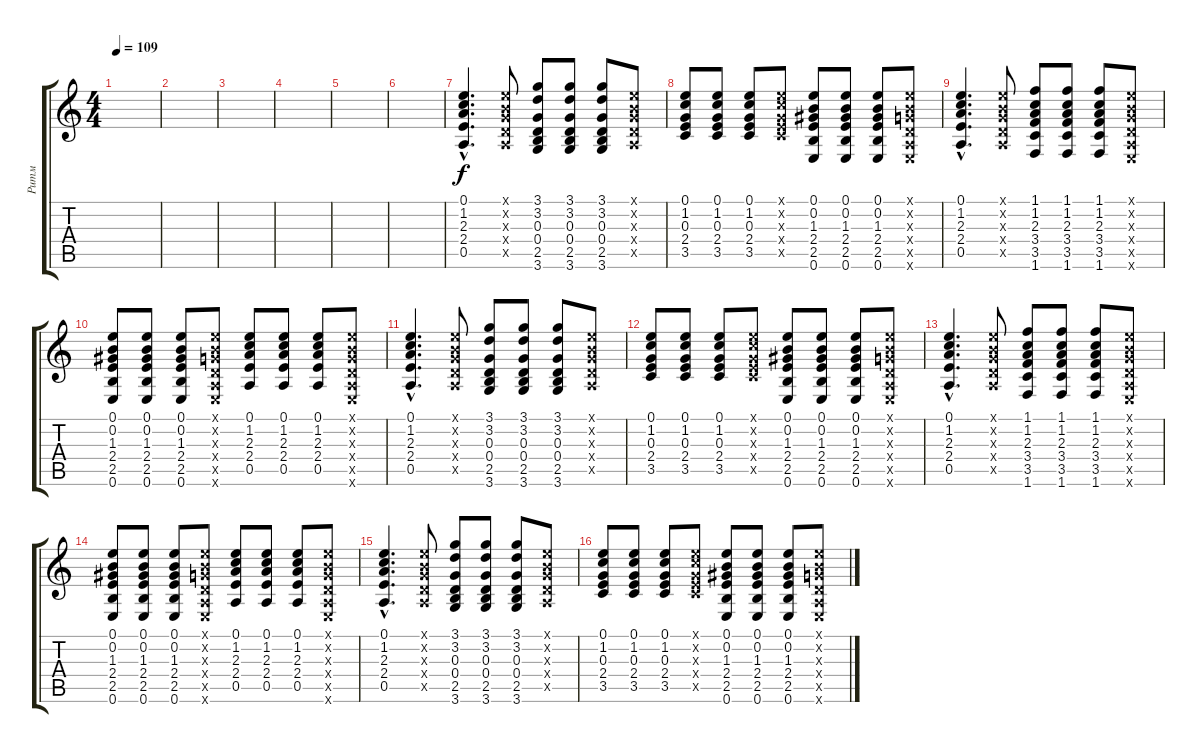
\track ("Ритм" "Ритм") {instrument acousticguitarsteel}
\staff {score tabs}
\tuning (E4 B3 G3 D3 A2 E2) {hide}
\ts (4 4)
\tempo 109
\clef g2
\ks c
|
|
|
|
|
|
(0.1{hac} 1.2{hac} 2.3{hac} 2.4{hac} 0.5{hac}).4{d} (0.1{x} 0.2{x} 0.3{x} 0.4{x} 0.5{x}).8 (3.1 3.2 0.3 0.4 2.5 3.6).8 (3.1 3.2 0.3 0.4 2.5 3.6).8 (3.1 3.2 0.3 0.4 2.5 3.6).8 (0.1{x} 0.2{x} 0.3{x} 0.4{x} 0.5{x}).8 |
(0.1 1.2 0.3 2.4 3.5).8 (0.1 1.2 0.3 2.4 3.5).8 (0.1 1.2 0.3 2.4 3.5).8 (0.1{x} 1.2{x} 0.3{x} 2.4{x} 3.5{x}).8 (0.1 0.2 1.3 2.4 2.5 0.6).8 (0.1 0.2 1.3 2.4 2.5 0.6).8 (0.1 0.2 1.3 2.4 2.5 0.6).8 (0.1{x} 0.2{x} 0.3{x} 0.4{x} 0.5{x} 0.6{x}).8 |
(0.1{hac} 1.2{hac} 2.3{hac} 2.4{hac} 0.5{hac}).4{d} (0.1{x} 0.2{x} 0.3{x} 0.4{x} 0.5{x}).8 (1.1 1.2 2.3 3.4 3.5 1.6).8 (1.1 1.2 2.3 3.4 3.5 1.6).8 (1.1 1.2 2.3 3.4 3.5 1.6).8 (0.1{x} 0.2{x} 0.3{x} 0.4{x} 0.5{x} 0.6{x}).8 |
(0.1 0.2 1.3 2.4 2.5 0.6).8 (0.1 0.2 1.3 2.4 2.5 0.6).8 (0.1 0.2 1.3 2.4 2.5 0.6).8 (0.1{x} 0.2{x} 0.3{x} 0.4{x} 0.5{x} 0.6{x}).8 (0.1 1.2 2.3 2.4 0.5).8 (0.1 1.2 2.3 2.4 0.5).8 (0.1 1.2 2.3 2.4 0.5).8 (0.1{x} 0.2{x} 0.3{x} 0.4{x} 0.5{x} 0.6{x}).8 |
(0.1{hac} 1.2{hac} 2.3{hac} 2.4{hac} 0.5{hac}).4{d} (0.1{x} 0.2{x} 0.3{x} 0.4{x} 0.5{x}).8 (3.1 3.2 0.3 0.4 2.5 3.6).8 (3.1 3.2 0.3 0.4 2.5 3.6).8 (3.1 3.2 0.3 0.4 2.5 3.6).8 (0.1{x} 0.2{x} 0.3{x} 0.4{x} 0.5{x}).8 |
(0.1 1.2 0.3 2.4 3.5).8 (0.1 1.2 0.3 2.4 3.5).8 (0.1 1.2 0.3 2.4 3.5).8 (0.1{x} 1.2{x} 0.3{x} 2.4{x} 3.5{x}).8 (0.1 0.2 1.3 2.4 2.5 0.6).8 (0.1 0.2 1.3 2.4 2.5 0.6).8 (0.1 0.2 1.3 2.4 2.5 0.6).8 (0.1{x} 0.2{x} 0.3{x} 0.4{x} 0.5{x} 0.6{x}).8 |
(0.1{hac} 1.2{hac} 2.3{hac} 2.4{hac} 0.5{hac}).4{d} (0.1{x} 0.2{x} 0.3{x} 0.4{x} 0.5{x}).8 (1.1 1.2 2.3 3.4 3.5 1.6).8 (1.1 1.2 2.3 3.4 3.5 1.6).8 (1.1 1.2 2.3 3.4 3.5 1.6).8 (0.1{x} 0.2{x} 0.3{x} 0.4{x} 0.5{x} 0.6{x}).8 |
(0.1 0.2 1.3 2.4 2.5 0.6).8 (0.1 0.2 1.3 2.4 2.5 0.6).8 (0.1 0.2 1.3 2.4 2.5 0.6).8 (0.1{x} 0.2{x} 0.3{x} 0.4{x} 0.5{x} 0.6{x}).8 (0.1 1.2 2.3 2.4 0.5).8 (0.1 1.2 2.3 2.4 0.5).8 (0.1 1.2 2.3 2.4 0.5).8 (0.1{x} 0.2{x} 0.3{x} 0.4{x} 0.5{x} 0.6{x}).8 |
(0.1{hac} 1.2{hac} 2.3{hac} 2.4{hac} 0.5{hac}).4{d} (0.1{x} 0.2{x} 0.3{x} 0.4{x} 0.5{x}).8 (3.1 3.2 0.3 0.4 2.5 3.6).8 (3.1 3.2 0.3 0.4 2.5 3.6).8 (3.1 3.2 0.3 0.4 2.5 3.6).8 (0.1{x} 0.2{x} 0.3{x} 0.4{x} 0.5{x}).8 |
(0.1 1.2 0.3 2.4 3.5).8 (0.1 1.2 0.3 2.4 3.5).8 (0.1 1.2 0.3 2.4 3.5).8 (0.1{x} 1.2{x} 0.3{x} 2.4{x} 3.5{x}).8 (0.1 0.2 1.3 2.4 2.5 0.6).8 (0.1 0.2 1.3 2.4 2.5 0.6).8 (0.1 0.2 1.3 2.4 2.5 0.6).8 (0.1{x} 0.2{x} 0.3{x} 0.4{x} 0.5{x} 0.6{x}).8
